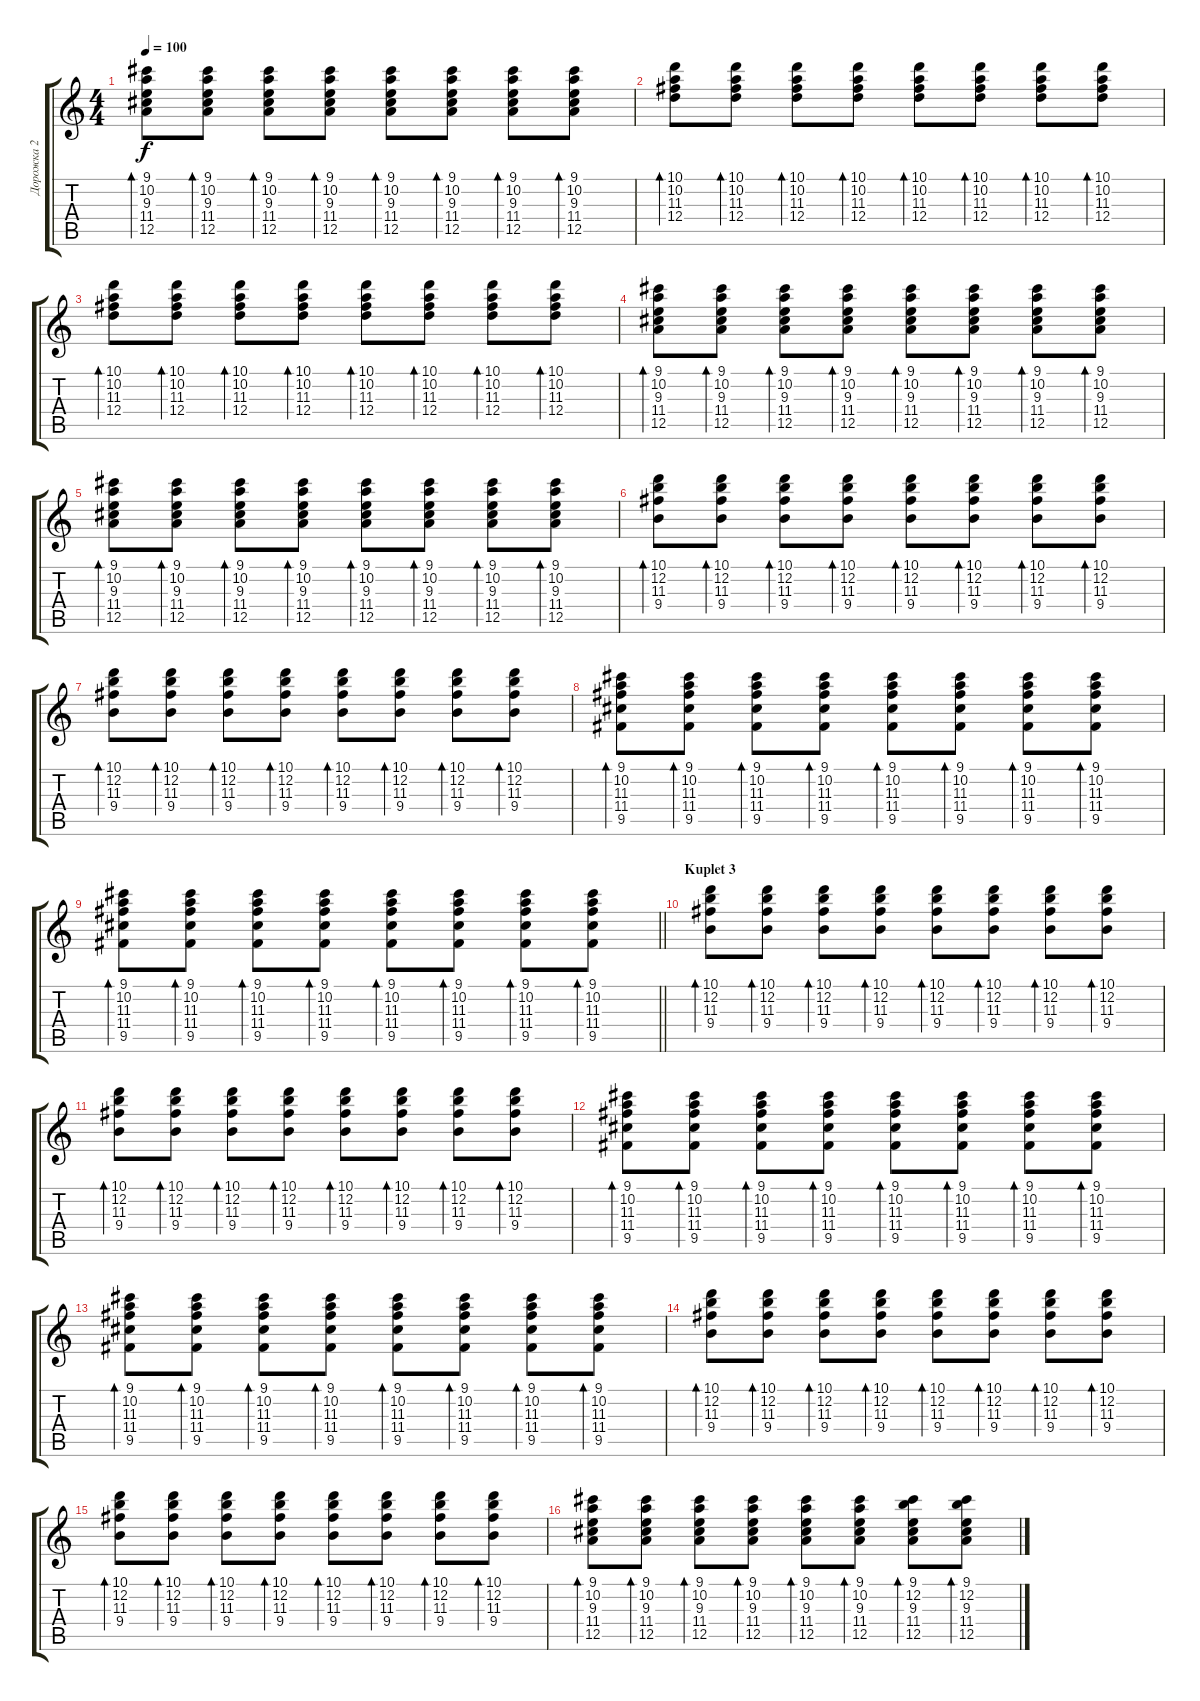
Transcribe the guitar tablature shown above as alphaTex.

\track ("Дорожка 2" "Дорожка 2") {instrument acousticguitarsteel}
\staff {score tabs}
\tuning (E4 B3 G3 D3 A2 E2) {hide}
\ts (4 4)
\tempo 100
\clef g2
\ks c
(9.1 10.2 9.3 11.4 12.5).8{bd 60 dy f} (9.1 10.2 9.3 11.4 12.5).8{bd 60} (9.1 10.2 9.3 11.4 12.5).8{bd 60} (9.1 10.2 9.3 11.4 12.5).8{bd 60} (9.1 10.2 9.3 11.4 12.5).8{bd 60} (9.1 10.2 9.3 11.4 12.5).8{bd 60} (9.1 10.2 9.3 11.4 12.5).8{bd 60} (9.1 10.2 9.3 11.4 12.5).8{bd 60} |
(10.1 10.2 11.3 12.4).8{bd 60} (10.1 10.2 11.3 12.4).8{bd 60} (10.1 10.2 11.3 12.4).8{bd 60} (10.1 10.2 11.3 12.4).8{bd 60} (10.1 10.2 11.3 12.4).8{bd 60} (10.1 10.2 11.3 12.4).8{bd 60} (10.1 10.2 11.3 12.4).8{bd 60} (10.1 10.2 11.3 12.4).8{bd 60} |
(10.1 10.2 11.3 12.4).8{bd 60} (10.1 10.2 11.3 12.4).8{bd 60} (10.1 10.2 11.3 12.4).8{bd 60} (10.1 10.2 11.3 12.4).8{bd 60} (10.1 10.2 11.3 12.4).8{bd 60} (10.1 10.2 11.3 12.4).8{bd 60} (10.1 10.2 11.3 12.4).8{bd 60} (10.1 10.2 11.3 12.4).8{bd 60} |
(9.1 10.2 9.3 11.4 12.5).8{bd 60} (9.1 10.2 9.3 11.4 12.5).8{bd 60} (9.1 10.2 9.3 11.4 12.5).8{bd 60} (9.1 10.2 9.3 11.4 12.5).8{bd 60} (9.1 10.2 9.3 11.4 12.5).8{bd 60} (9.1 10.2 9.3 11.4 12.5).8{bd 60} (9.1 10.2 9.3 11.4 12.5).8{bd 60} (9.1 10.2 9.3 11.4 12.5).8{bd 60} |
(9.1 10.2 9.3 11.4 12.5).8{bd 60} (9.1 10.2 9.3 11.4 12.5).8{bd 60} (9.1 10.2 9.3 11.4 12.5).8{bd 60} (9.1 10.2 9.3 11.4 12.5).8{bd 60} (9.1 10.2 9.3 11.4 12.5).8{bd 60} (9.1 10.2 9.3 11.4 12.5).8{bd 60} (9.1 10.2 9.3 11.4 12.5).8{bd 60} (9.1 10.2 9.3 11.4 12.5).8{bd 60} |
(10.1 12.2 11.3 9.4).8{bd 60} (10.1 12.2 11.3 9.4).8{bd 60} (10.1 12.2 11.3 9.4).8{bd 60} (10.1 12.2 11.3 9.4).8{bd 60} (10.1 12.2 11.3 9.4).8{bd 60} (10.1 12.2 11.3 9.4).8{bd 60} (10.1 12.2 11.3 9.4).8{bd 60} (10.1 12.2 11.3 9.4).8{bd 60} |
(10.1 12.2 11.3 9.4).8{bd 60} (10.1 12.2 11.3 9.4).8{bd 60} (10.1 12.2 11.3 9.4).8{bd 60} (10.1 12.2 11.3 9.4).8{bd 60} (10.1 12.2 11.3 9.4).8{bd 60} (10.1 12.2 11.3 9.4).8{bd 60} (10.1 12.2 11.3 9.4).8{bd 60} (10.1 12.2 11.3 9.4).8{bd 60} |
(9.1 10.2 11.3 11.4 9.5).8{bd 60} (9.1 10.2 11.3 11.4 9.5).8{bd 60} (9.1 10.2 11.3 11.4 9.5).8{bd 60} (9.1 10.2 11.3 11.4 9.5).8{bd 60} (9.1 10.2 11.3 11.4 9.5).8{bd 60} (9.1 10.2 11.3 11.4 9.5).8{bd 60} (9.1 10.2 11.3 11.4 9.5).8{bd 60} (9.1 10.2 11.3 11.4 9.5).8{bd 60} |
\barLineRight lightlight
(9.1 10.2 11.3 11.4 9.5).8{bd 60} (9.1 10.2 11.3 11.4 9.5).8{bd 60} (9.1 10.2 11.3 11.4 9.5).8{bd 60} (9.1 10.2 11.3 11.4 9.5).8{bd 60} (9.1 10.2 11.3 11.4 9.5).8{bd 60} (9.1 10.2 11.3 11.4 9.5).8{bd 60} (9.1 10.2 11.3 11.4 9.5).8{bd 60} (9.1 10.2 11.3 11.4 9.5).8{bd 60} |
\section ("" "Kuplet 3")
(10.1 12.2 11.3 9.4).8{bd 60} (10.1 12.2 11.3 9.4).8{bd 60} (10.1 12.2 11.3 9.4).8{bd 60} (10.1 12.2 11.3 9.4).8{bd 60} (10.1 12.2 11.3 9.4).8{bd 60} (10.1 12.2 11.3 9.4).8{bd 60} (10.1 12.2 11.3 9.4).8{bd 60} (10.1 12.2 11.3 9.4).8{bd 60} |
(10.1 12.2 11.3 9.4).8{bd 60} (10.1 12.2 11.3 9.4).8{bd 60} (10.1 12.2 11.3 9.4).8{bd 60} (10.1 12.2 11.3 9.4).8{bd 60} (10.1 12.2 11.3 9.4).8{bd 60} (10.1 12.2 11.3 9.4).8{bd 60} (10.1 12.2 11.3 9.4).8{bd 60} (10.1 12.2 11.3 9.4).8{bd 60} |
(9.1 10.2 11.3 11.4 9.5).8{bd 60} (9.1 10.2 11.3 11.4 9.5).8{bd 60} (9.1 10.2 11.3 11.4 9.5).8{bd 60} (9.1 10.2 11.3 11.4 9.5).8{bd 60} (9.1 10.2 11.3 11.4 9.5).8{bd 60} (9.1 10.2 11.3 11.4 9.5).8{bd 60} (9.1 10.2 11.3 11.4 9.5).8{bd 60} (9.1 10.2 11.3 11.4 9.5).8{bd 60} |
(9.1 10.2 11.3 11.4 9.5).8{bd 60} (9.1 10.2 11.3 11.4 9.5).8{bd 60} (9.1 10.2 11.3 11.4 9.5).8{bd 60} (9.1 10.2 11.3 11.4 9.5).8{bd 60} (9.1 10.2 11.3 11.4 9.5).8{bd 60} (9.1 10.2 11.3 11.4 9.5).8{bd 60} (9.1 10.2 11.3 11.4 9.5).8{bd 60} (9.1 10.2 11.3 11.4 9.5).8{bd 60} |
(10.1 12.2 11.3 9.4).8{bd 60} (10.1 12.2 11.3 9.4).8{bd 60} (10.1 12.2 11.3 9.4).8{bd 60} (10.1 12.2 11.3 9.4).8{bd 60} (10.1 12.2 11.3 9.4).8{bd 60} (10.1 12.2 11.3 9.4).8{bd 60} (10.1 12.2 11.3 9.4).8{bd 60} (10.1 12.2 11.3 9.4).8{bd 60} |
(10.1 12.2 11.3 9.4).8{bd 60} (10.1 12.2 11.3 9.4).8{bd 60} (10.1 12.2 11.3 9.4).8{bd 60} (10.1 12.2 11.3 9.4).8{bd 60} (10.1 12.2 11.3 9.4).8{bd 60} (10.1 12.2 11.3 9.4).8{bd 60} (10.1 12.2 11.3 9.4).8{bd 60} (10.1 12.2 11.3 9.4).8{bd 60} |
(9.1 10.2 9.3 11.4 12.5).8{bd 60} (9.1 10.2 9.3 11.4 12.5).8{bd 60} (9.1 10.2 9.3 11.4 12.5).8{bd 60} (9.1 10.2 9.3 11.4 12.5).8{bd 60} (9.1 10.2 9.3 11.4 12.5).8{bd 60} (9.1 10.2 9.3 11.4 12.5).8{bd 60} (9.1 12.2 9.3 11.4 12.5).8{bd 60} (9.1 12.2 9.3 11.4 12.5).8{bd 60}
